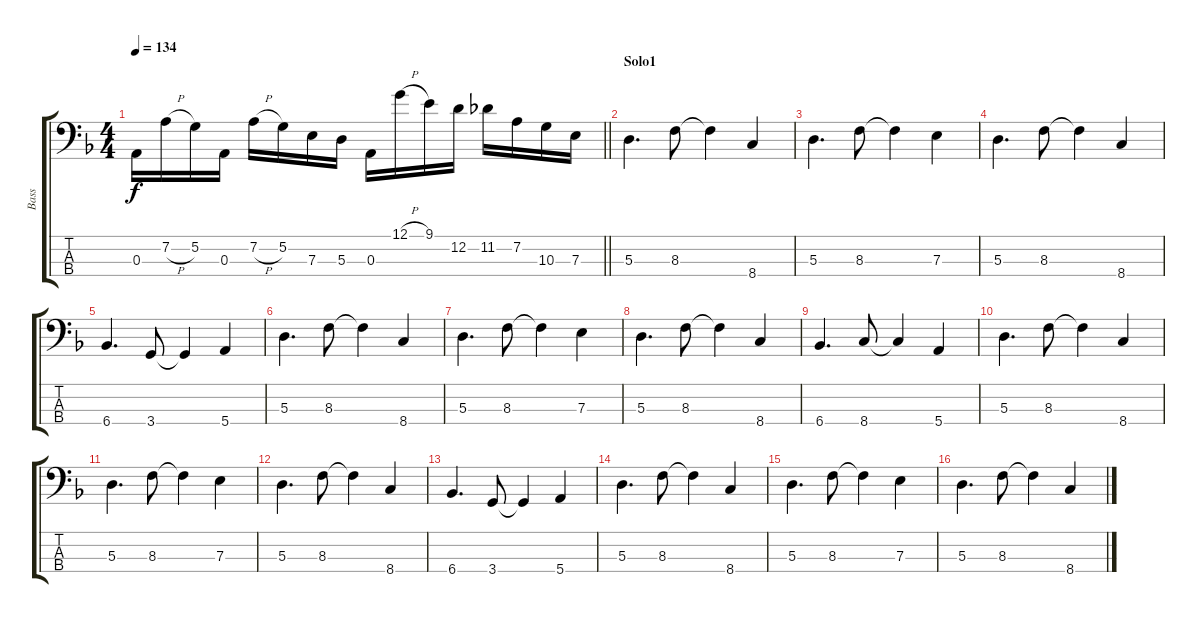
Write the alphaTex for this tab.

\track ("Bass" "Bass") {instrument electricbassfinger}
\staff {score tabs}
\tuning (G2 D2 A1 E1) {hide}
\ts (4 4)
\tempo 134
\clef f4
\barLineRight lightlight
\ks f
0.3.16{dy f} 7.2{h}.16 5.2.16 0.3.16 7.2{h}.16 5.2.16 7.3.16 5.3.16 0.3.16 12.1{h}.16 9.1.16 12.2.16 11.2.16 7.2.16 10.3.16 7.3.16 |
\section ("" "Solo1")
5.3.4{d} 8.3.8 8.3{t}.4 8.4.4 |
5.3.4{d} 8.3.8 8.3{t}.4 7.3.4 |
5.3.4{d} 8.3.8 8.3{t}.4 8.4.4 |
6.4.4{d} 3.4.8 3.4{t}.4 5.4.4 |
5.3.4{d} 8.3.8 8.3{t}.4 8.4.4 |
5.3.4{d} 8.3.8 8.3{t}.4 7.3.4 |
5.3.4{d} 8.3.8 8.3{t}.4 8.4.4 |
6.4.4{d} 8.4.8 8.4{t}.4 5.4.4 |
5.3.4{d} 8.3.8 8.3{t}.4 8.4.4 |
5.3.4{d} 8.3.8 8.3{t}.4 7.3.4 |
5.3.4{d} 8.3.8 8.3{t}.4 8.4.4 |
6.4.4{d} 3.4.8 3.4{t}.4 5.4.4 |
5.3.4{d} 8.3.8 8.3{t}.4 8.4.4 |
5.3.4{d} 8.3.8 8.3{t}.4 7.3.4 |
5.3.4{d} 8.3.8 8.3{t}.4 8.4.4
